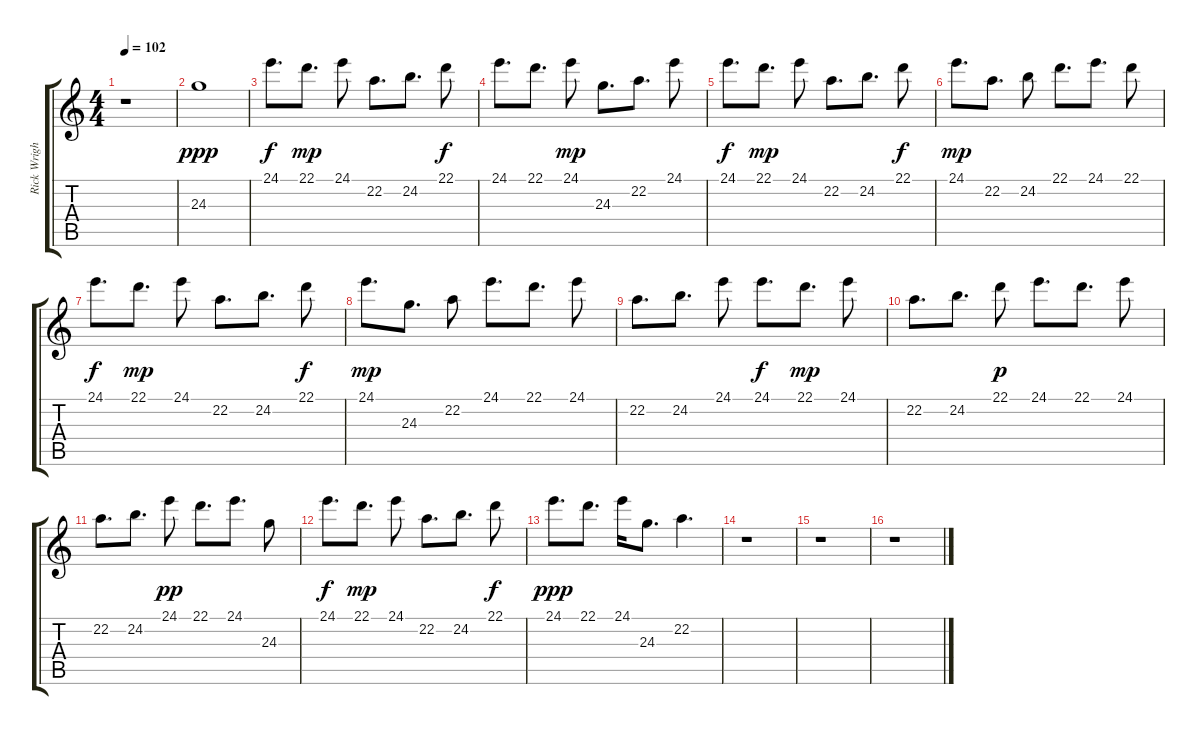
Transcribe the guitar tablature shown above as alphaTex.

\track ("Rick Wright Solo" "Rick Wrigh") {instrument lead2sawtooth}
\staff {score tabs}
\tuning (E4 B3 G3 D3 A2 E2) {hide}
\ts (4 4)
\tempo 102
\clef g2
\ks c
r.1{dy ppp instrument lead2sawtooth} |
24.3.1 |
24.1.8{d dy f} 22.1.8{d dy mp} 24.1.8 22.2.8{d} 24.2.8{d} 22.1.8{dy f} |
24.1.8{d} 22.1.8{d} 24.1.8{dy mp} 24.3.8{d} 22.2.8{d} 24.1.8 |
24.1.8{d dy f} 22.1.8{d dy mp} 24.1.8 22.2.8{d} 24.2.8{d} 22.1.8{dy f} |
24.1.8{d dy mp} 22.2.8{d} 24.2.8 22.1.8{d} 24.1.8{d} 22.1.8 |
24.1.8{d dy f} 22.1.8{d dy mp} 24.1.8 22.2.8{d} 24.2.8{d} 22.1.8{dy f} |
24.1.8{d dy mp} 24.3.8{d} 22.2.8 24.1.8{d} 22.1.8{d} 24.1.8 |
22.2.8{d} 24.2.8{d} 24.1.8 24.1.8{d dy f} 22.1.8{d dy mp} 24.1.8 |
22.2.8{d} 24.2.8{d} 22.1.8{dy p} 24.1.8{d} 22.1.8{d} 24.1.8 |
22.2.8{d} 24.2.8{d} 24.1.8{dy pp} 22.1.8{d} 24.1.8{d} 24.3.8 |
24.1.8{d dy f} 22.1.8{d dy mp} 24.1.8 22.2.8{d} 24.2.8{d} 22.1.8{dy f} |
24.1.8{d dy ppp} 22.1.8{d} 24.1.16 24.3.8{d} 22.2.4{d} |
r.1 |
r.1 |
r.1
